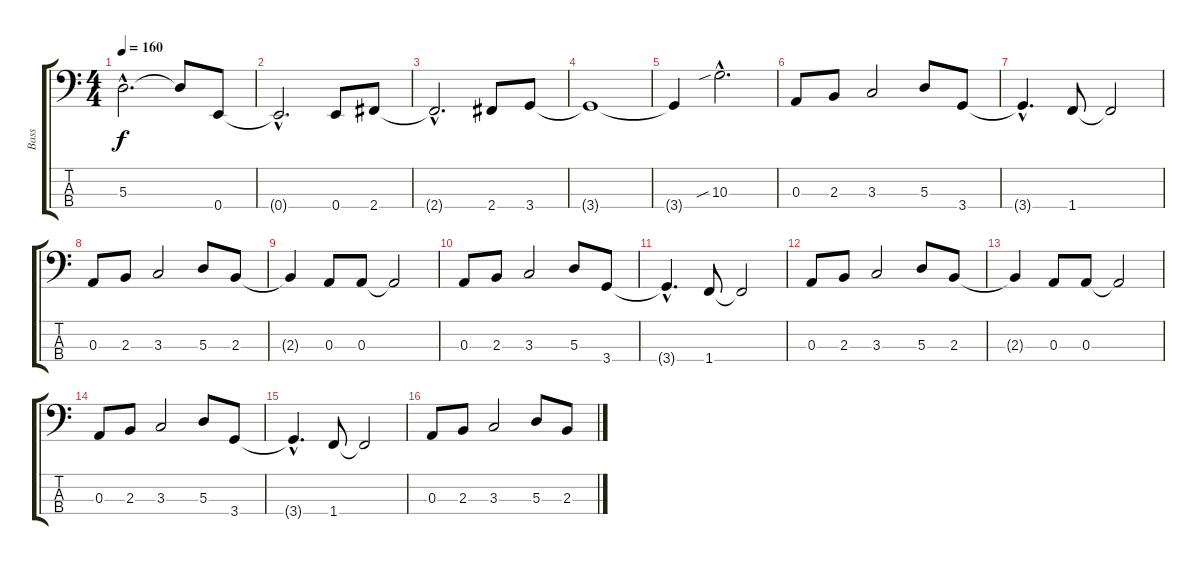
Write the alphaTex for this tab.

\track ("Bass" "Bass") {instrument slapbass1}
\staff {score tabs}
\tuning (G2 D2 A1 E1) {hide}
\ts (4 4)
\tempo 160
\clef f4
\ks c
5.3{hac t}.2{d dy f} 5.3{t}.8 0.4.8 |
0.4{hac t}.2{d} 0.4.8 2.4.8 |
2.4{hac t}.2{d} 2.4.8 3.4.8 |
3.4{t}.1 |
3.4{t}.4 10.3{sib hac}.2{d} |
0.3.8 2.3.8 3.3.2 5.3.8 3.4.8 |
3.4{hac t}.4{d} 1.4.8 1.4{t}.2 |
0.3.8 2.3.8 3.3.2 5.3.8 2.3.8 |
2.3{t}.4 0.3.8 0.3.8 0.3{t}.2 |
0.3.8 2.3.8 3.3.2 5.3.8 3.4.8 |
3.4{hac t}.4{d} 1.4.8 1.4{t}.2 |
0.3.8 2.3.8 3.3.2 5.3.8 2.3.8 |
2.3{t}.4 0.3.8 0.3.8 0.3{t}.2 |
0.3.8 2.3.8 3.3.2 5.3.8 3.4.8 |
3.4{hac t}.4{d} 1.4.8 1.4{t}.2 |
0.3.8 2.3.8 3.3.2 5.3.8 2.3.8
